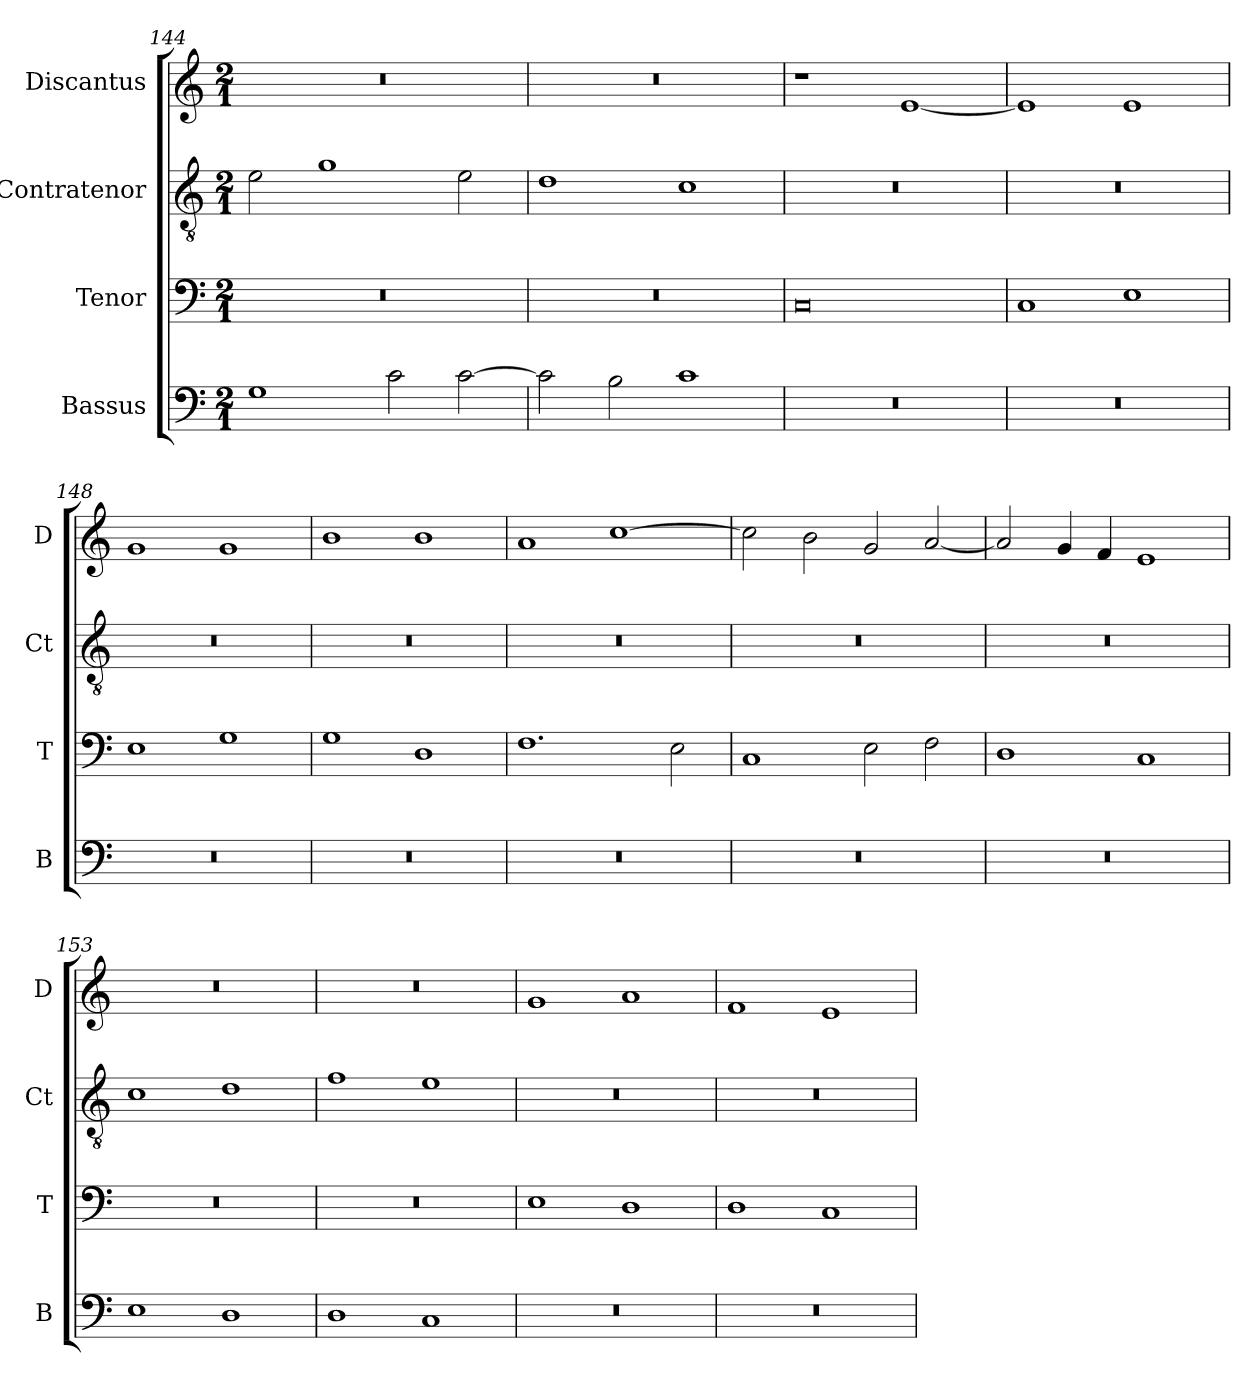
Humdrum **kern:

**kern	**kern	**kern	**kern
*part4	*part3	*part2	*part1
*staff4	*staff3	*staff2	*staff1
*I"Bassus	*I"Tenor	*I"Contratenor	*I"Discantus
*I'B	*I'T	*I'Ct	*I'D
*clefF4	*clefF4	*clefGv2	*clefG2
*k[]	*k[]	*k[]	*k[]
*M2/1	*M2/1	*M2/1	*M2/1
=144	=144	=144	=144
1G	0r	2e\	0r
.	.	1g	.
2c\	.	.	.
[2c\	.	2e\	.
=145	=145	=145	=145
2c\]	0r	1d	0r
2B\	.	.	.
1c	.	1c	.
=146	=146	=146	=146
0r	0C	0r	1r
.	.	.	[1e
=147	=147	=147	=147
0r	1C	0r	1e]
.	1E	.	1e
=148	=148	=148	=148
0r	1E	0r	1g
.	1G	.	1g
=149	=149	=149	=149
0r	1G	0r	1b
.	1D	.	1b
=150	=150	=150	=150
0r	1.F	0r	1a
.	.	.	[1cc
.	2E\	.	.
=151	=151	=151	=151
0r	1C	0r	2cc\]
.	.	.	2b\
.	2E\	.	2g/
.	2F\	.	[2a/
=152	=152	=152	=152
0r	1D	0r	2a/]
.	.	.	4g/
.	.	.	4f/
.	1C	.	1e
=153	=153	=153	=153
1E	0r	1c	0r
1D	.	1d	.
=154	=154	=154	=154
1D	0r	1f	0r
1C	.	1e	.
=155	=155	=155	=155
0r	1E	0r	1g
.	1D	.	1a
=156	=156	=156	=156
0r	1D	0r	1f
.	1C	.	1e
=	=	=	=
*-	*-	*-	*-
